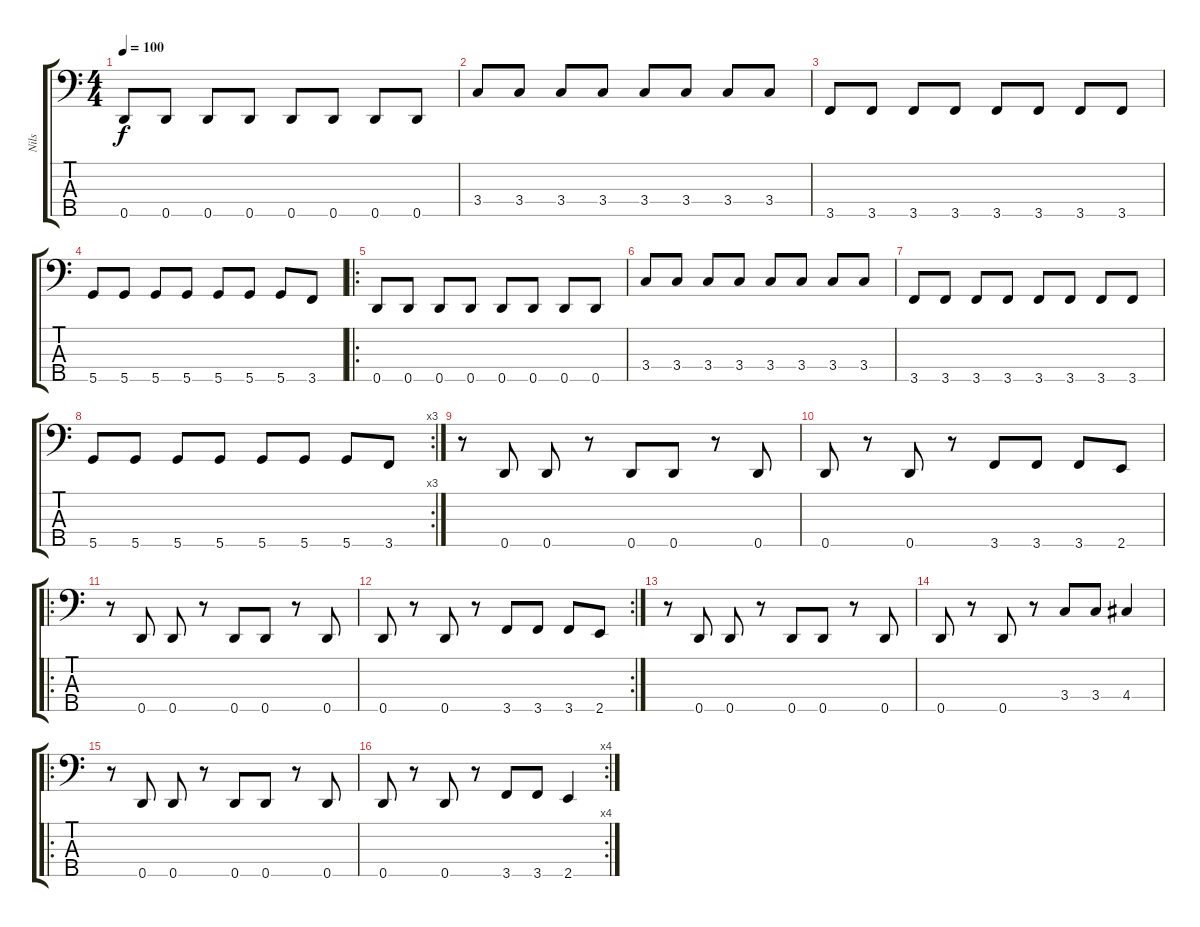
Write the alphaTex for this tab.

\track ("Nils" "Nils") {instrument electricbassfinger}
\staff {score tabs}
\tuning (B2 G2 D2 A1 D1) {hide}
\ts (4 4)
\tempo 100
\clef f4
\ks c
0.5.8{dy f instrument electricbassfinger} 0.5.8 0.5.8 0.5.8 0.5.8 0.5.8 0.5.8 0.5.8 |
3.4.8 3.4.8 3.4.8 3.4.8 3.4.8 3.4.8 3.4.8 3.4.8 |
3.5.8 3.5.8 3.5.8 3.5.8 3.5.8 3.5.8 3.5.8 3.5.8 |
5.5.8 5.5.8 5.5.8 5.5.8 5.5.8 5.5.8 5.5.8 3.5.8 |
\ro
0.5.8 0.5.8 0.5.8 0.5.8 0.5.8 0.5.8 0.5.8 0.5.8 |
3.4.8 3.4.8 3.4.8 3.4.8 3.4.8 3.4.8 3.4.8 3.4.8 |
3.5.8 3.5.8 3.5.8 3.5.8 3.5.8 3.5.8 3.5.8 3.5.8 |
\rc 3
5.5.8 5.5.8 5.5.8 5.5.8 5.5.8 5.5.8 5.5.8 3.5.8 |
r.8 0.5.8 0.5.8 r.8 0.5.8 0.5.8 r.8 0.5.8 |
0.5.8 r.8 0.5.8 r.8 3.5.8 3.5.8 3.5.8 2.5.8 |
\ro
r.8 0.5.8 0.5.8 r.8 0.5.8 0.5.8 r.8 0.5.8 |
\rc 2
0.5.8 r.8 0.5.8 r.8 3.5.8 3.5.8 3.5.8 2.5.8 |
r.8 0.5.8 0.5.8 r.8 0.5.8 0.5.8 r.8 0.5.8 |
0.5.8 r.8 0.5.8 r.8 3.4.8 3.4.8 4.4.4 |
\ro
r.8 0.5.8 0.5.8 r.8 0.5.8 0.5.8 r.8 0.5.8 |
\rc 4
0.5.8 r.8 0.5.8 r.8 3.5.8 3.5.8 2.5.4
